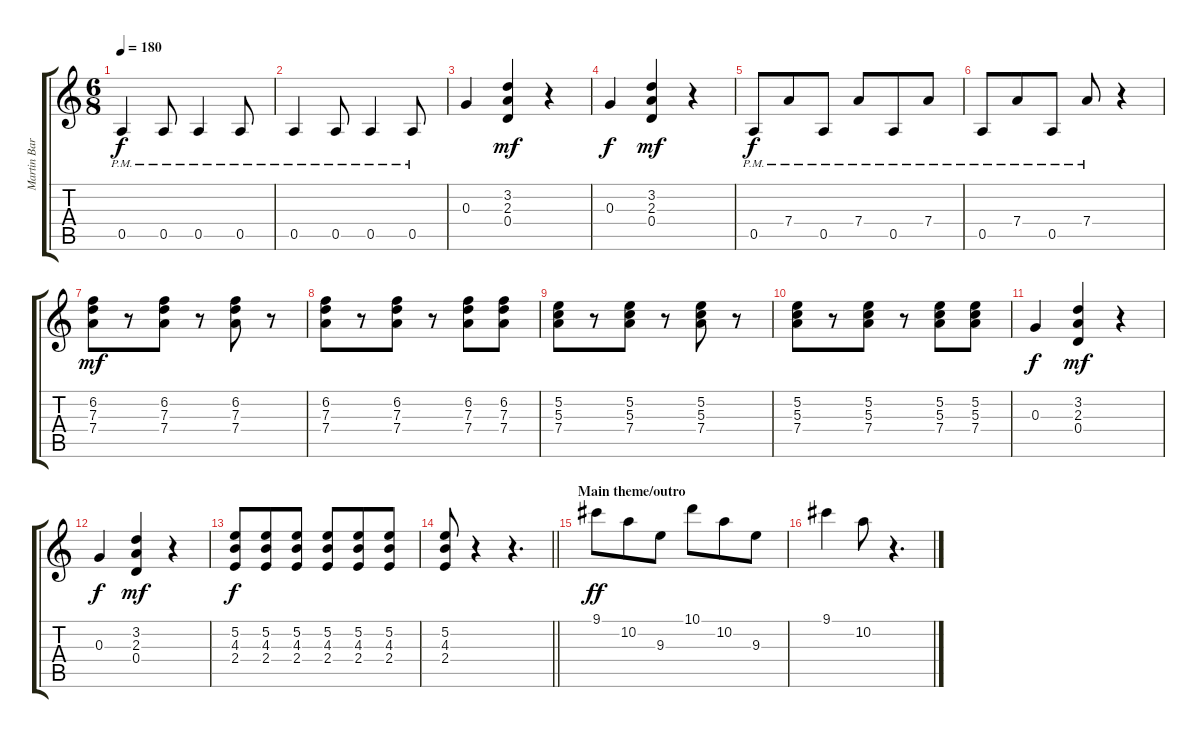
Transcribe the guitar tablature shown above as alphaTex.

\track ("Martin Barre - guitar" "Martin Bar") {instrument overdrivenguitar}
\staff {score tabs}
\tuning (E4 B3 G3 D3 A2 E2) {hide}
\ts (6 8)
\tempo 180
\clef g2
\ks c
0.5{pm}.4{dy f} 0.5{pm}.8 0.5{pm}.4 0.5{pm}.8 |
0.5{pm}.4 0.5{pm}.8 0.5{pm}.4 0.5{pm}.8 |
0.3.4 (3.2 2.3 0.4).4{dy mf} r.4 |
0.3.4{dy f} (3.2 2.3 0.4).4{dy mf} r.4 |
0.5{pm}.8{dy f} 7.4{pm}.8 0.5{pm}.8 7.4{pm}.8 0.5{pm}.8 7.4{pm}.8 |
0.5{pm}.8 7.4{pm}.8 0.5{pm}.8 7.4{pm}.8 r.4 |
(6.2 7.3 7.4).8{dy mf} r.8 (6.2 7.3 7.4).8 r.8 (6.2 7.3 7.4).8 r.8 |
(6.2 7.3 7.4).8 r.8 (6.2 7.3 7.4).8 r.8 (6.2 7.3 7.4).8 (6.2 7.3 7.4).8 |
(5.2 5.3 7.4).8 r.8 (5.2 5.3 7.4).8 r.8 (5.2 5.3 7.4).8 r.8 |
(5.2 5.3 7.4).8 r.8 (5.2 5.3 7.4).8 r.8 (5.2 5.3 7.4).8 (5.2 5.3 7.4).8 |
0.3.4{dy f} (3.2 2.3 0.4).4{dy mf} r.4 |
0.3.4{dy f} (3.2 2.3 0.4).4{dy mf} r.4 |
(5.2 4.3 2.4).8{dy f} (5.2 4.3 2.4).8 (5.2 4.3 2.4).8 (5.2 4.3 2.4).8 (5.2 4.3 2.4).8 (5.2 4.3 2.4).8 |
\barLineRight lightlight
(5.2 4.3 2.4).8 r.4 r.4{d} |
\section ("" "Main theme/outro")
9.1.8{dy ff} 10.2.8 9.3.8 10.1.8 10.2.8 9.3.8 |
9.1.4 10.2.8 r.4{d}
